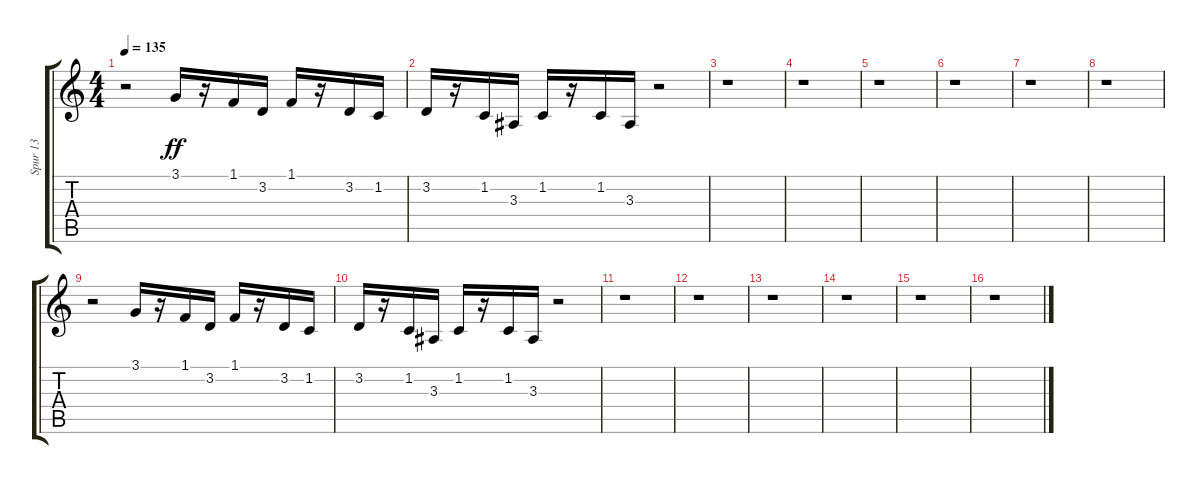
\track ("Spur 13" "Spur 13") {instrument brasssection}
\staff {score tabs}
\tuning (E4 B3 G3 D3 A2 E2) {hide}
\ts (4 4)
\tempo 135
\clef g2
\ks c
r.2{dy ff} 3.1.16 r.16 1.1.16 3.2.16 1.1.16 r.16 3.2.16 1.2.16 |
3.2.16 r.16 1.2.16 3.3.16 1.2.16 r.16 1.2.16 3.3.16 r.2 |
r.1 |
r.1 |
r.1 |
r.1 |
r.1 |
r.1 |
r.2 3.1.16 r.16 1.1.16 3.2.16 1.1.16 r.16 3.2.16 1.2.16 |
3.2.16 r.16 1.2.16 3.3.16 1.2.16 r.16 1.2.16 3.3.16 r.2 |
r.1 |
r.1 |
r.1 |
r.1 |
r.1 |
r.1
